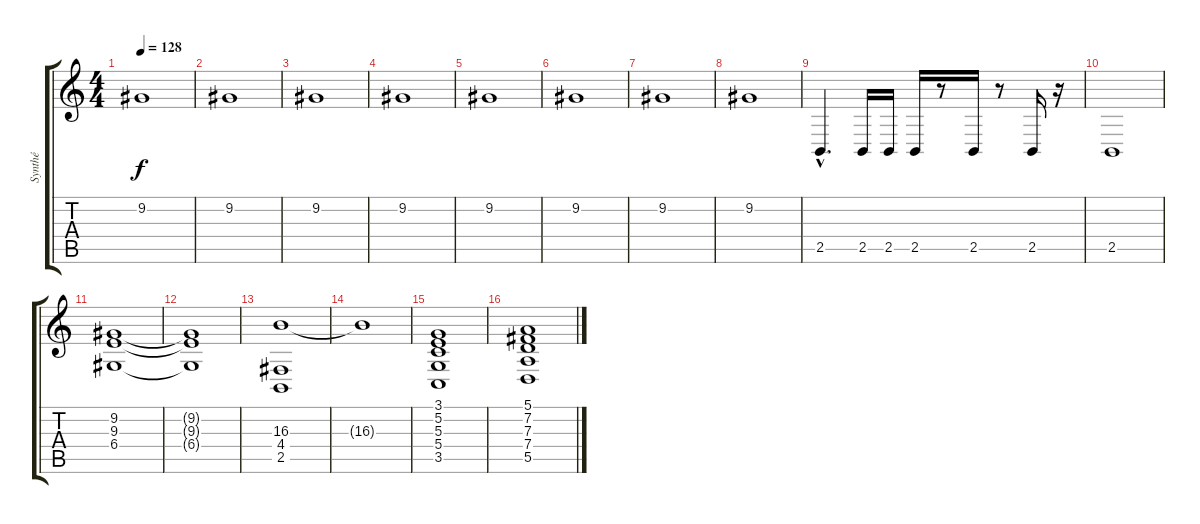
\track ("Synthé" "Synthé") {instrument pad1newage}
\staff {score tabs}
\tuning (E4 B3 G3 D3 A2 E2) {hide}
\ts (4 4)
\tempo 128
\clef g2
\ks c
9.2.1{dy f} |
9.2.1 |
9.2.1 |
9.2.1 |
9.2.1 |
9.2.1 |
9.2.1 |
9.2.1 |
2.5{hac}.4{d} 2.5.16 2.5.16 2.5.16 r.8 2.5.16 r.8 2.5.16 r.16 |
2.5.1 |
(9.2 9.3 6.4).1 |
(9.2{t} 9.3{t} 6.4{t}).1 |
(16.3 4.4 2.5).1 |
16.3{t}.1 |
(3.1 5.2 5.3 5.4 3.5).1 |
(5.1 7.2 7.3 7.4 5.5).1
